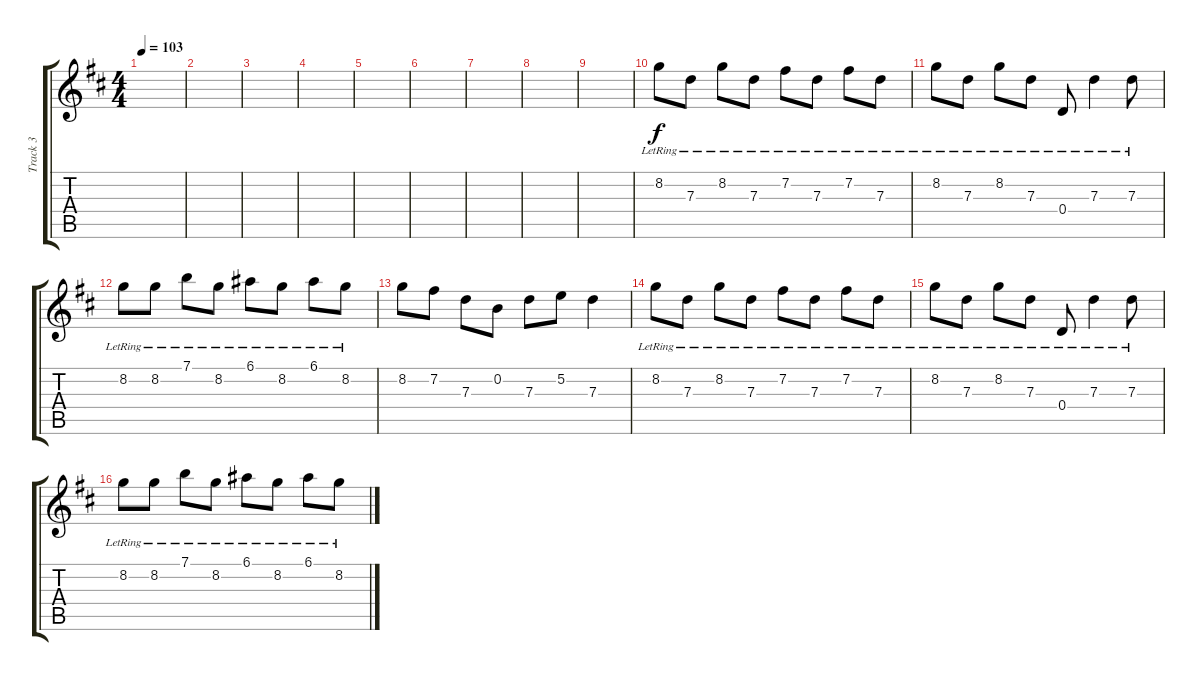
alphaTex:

\track ("Track 3" "Track 3") {instrument overdrivenguitar}
\staff {score tabs}
\tuning (E4 B3 G3 D3 A2 D2) {hide}
\ts (4 4)
\tempo 103
\clef g2
\ks d
|
|
|
|
|
|
|
|
|
8.2{lr}.8 7.3{lr}.8 8.2{lr}.8 7.3{lr}.8 7.2{lr}.8 7.3{lr}.8 7.2{lr}.8 7.3{lr}.8 |
8.2{lr}.8 7.3{lr}.8 8.2{lr}.8 7.3{lr}.8 0.4{lr}.8 7.3{lr}.4 7.3{lr}.8 |
8.2{lr}.8 8.2{lr}.8 7.1{lr}.8 8.2{lr}.8 6.1{lr}.8 8.2{lr}.8 6.1{lr}.8 8.2{lr}.8 |
8.2.8 7.2.8 7.3.8 0.2.8 7.3.8 5.2.8 7.3.4 |
8.2{lr}.8 7.3{lr}.8 8.2{lr}.8 7.3{lr}.8 7.2{lr}.8 7.3{lr}.8 7.2{lr}.8 7.3{lr}.8 |
8.2{lr}.8 7.3{lr}.8 8.2{lr}.8 7.3{lr}.8 0.4{lr}.8 7.3{lr}.4 7.3{lr}.8 |
8.2{lr}.8 8.2{lr}.8 7.1{lr}.8 8.2{lr}.8 6.1{lr}.8 8.2{lr}.8 6.1{lr}.8 8.2{lr}.8
